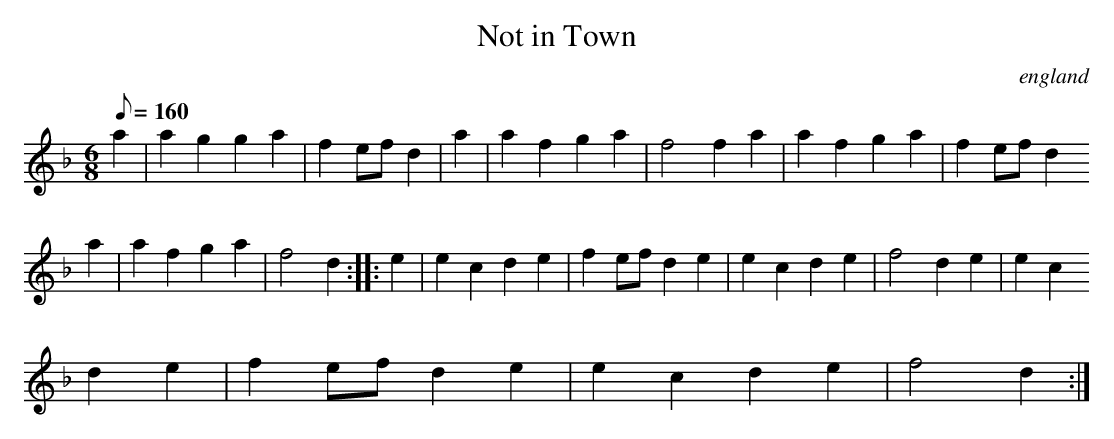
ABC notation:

X:1
T: Not in Town
O:england
M:6/8
L:1/8
Q:160
K:F
a2|a2 g2 g2 a2|f2 ef d2| a2| a2 f2 g2 a2| f4 f2 a2|a2 f2 g2 a2| f2 ef d2
a2|\
a2 f2 g2 a2|f4 d2::e2|e2 c2 d2 e2|f2 ef d2 e2|e2 c2 d2 e2|f4 d2 e2|e2 c2
d2 e2|\
f2 ef d2 e2 | e2 c2 d2 e2 |f4 d2:|
